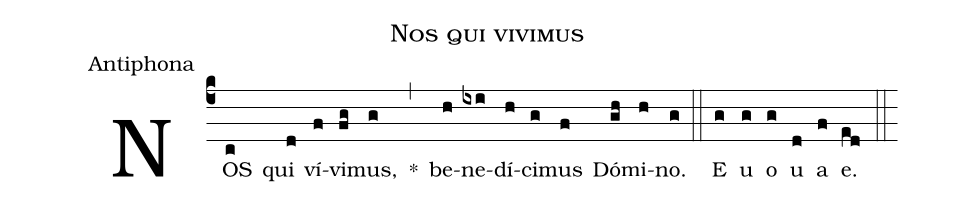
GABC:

name:Nos qui vivimus;
office-part:Antiphona;
%%
(c4)NOS(c) qui(d) ví(f)vi(fg)mus,(g) *(,) be(h)ne(ixi)dí(h)ci(g)mus(f) Dó(gh)mi(h)no.(g) (::) <eu>E(g) u(g) o(g) u(d) a(f) e.(ed) </eu>(::)
